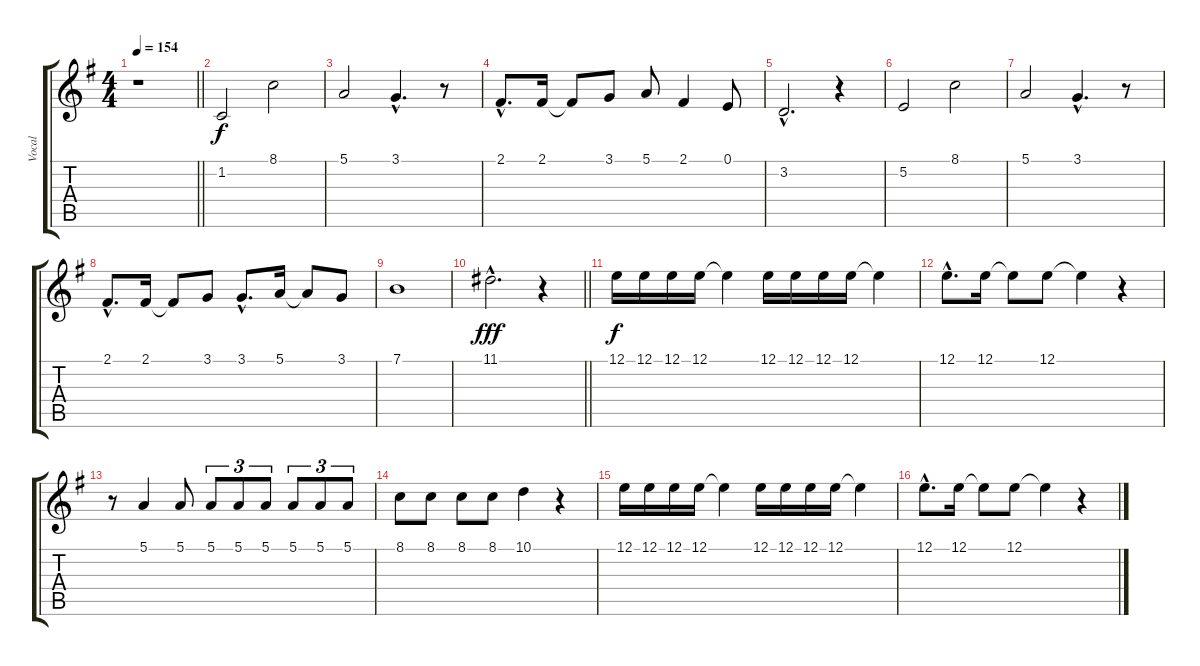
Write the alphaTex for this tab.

\track ("Vocal" "Vocal") {instrument trumpet}
\staff {score tabs}
\tuning (E4 B3 G3 D3 A2 E2) {hide}
\ts (4 4)
\tempo 154
\clef g2
\barLineRight lightlight
\ks g
r.1{dy mp} |
1.2.2{dy f} 8.1.2 |
5.1.2 3.1{hac}.4{d} r.8 |
2.1{hac}.8{d} 2.1.16 2.1{t}.8 3.1.8 5.1.8 2.1.4 0.1.8 |
3.2{hac}.2{d} r.4 |
5.2.2 8.1.2 |
5.1.2 3.1{hac}.4{d} r.8 |
2.1{hac}.8{d} 2.1.16 2.1{t}.8 3.1.8 3.1{hac}.8{d} 5.1.16 5.1{t}.8 3.1.8 |
7.1.1 |
\barLineRight lightlight
11.1{hac}.2{d dy fff} r.4 |
12.1.16{dy f} 12.1.16 12.1.16 12.1.16 12.1{t}.4 12.1.16 12.1.16 12.1.16 12.1.16 12.1{t}.4 |
12.1{hac}.8{d} 12.1.16 12.1{t}.8 12.1.8 12.1{t}.4 r.4 |
r.8 5.1.4 5.1.8 5.1.8{tu (3 2)} 5.1.8{tu (3 2)} 5.1.8{tu (3 2)} 5.1.8{tu (3 2)} 5.1.8{tu (3 2)} 5.1.8{tu (3 2)} |
8.1.8 8.1.8 8.1.8 8.1.8 10.1.4 r.4 |
12.1.16 12.1.16 12.1.16 12.1.16 12.1{t}.4 12.1.16 12.1.16 12.1.16 12.1.16 12.1{t}.4 |
12.1{hac}.8{d} 12.1.16 12.1{t}.8 12.1.8 12.1{t}.4 r.4
